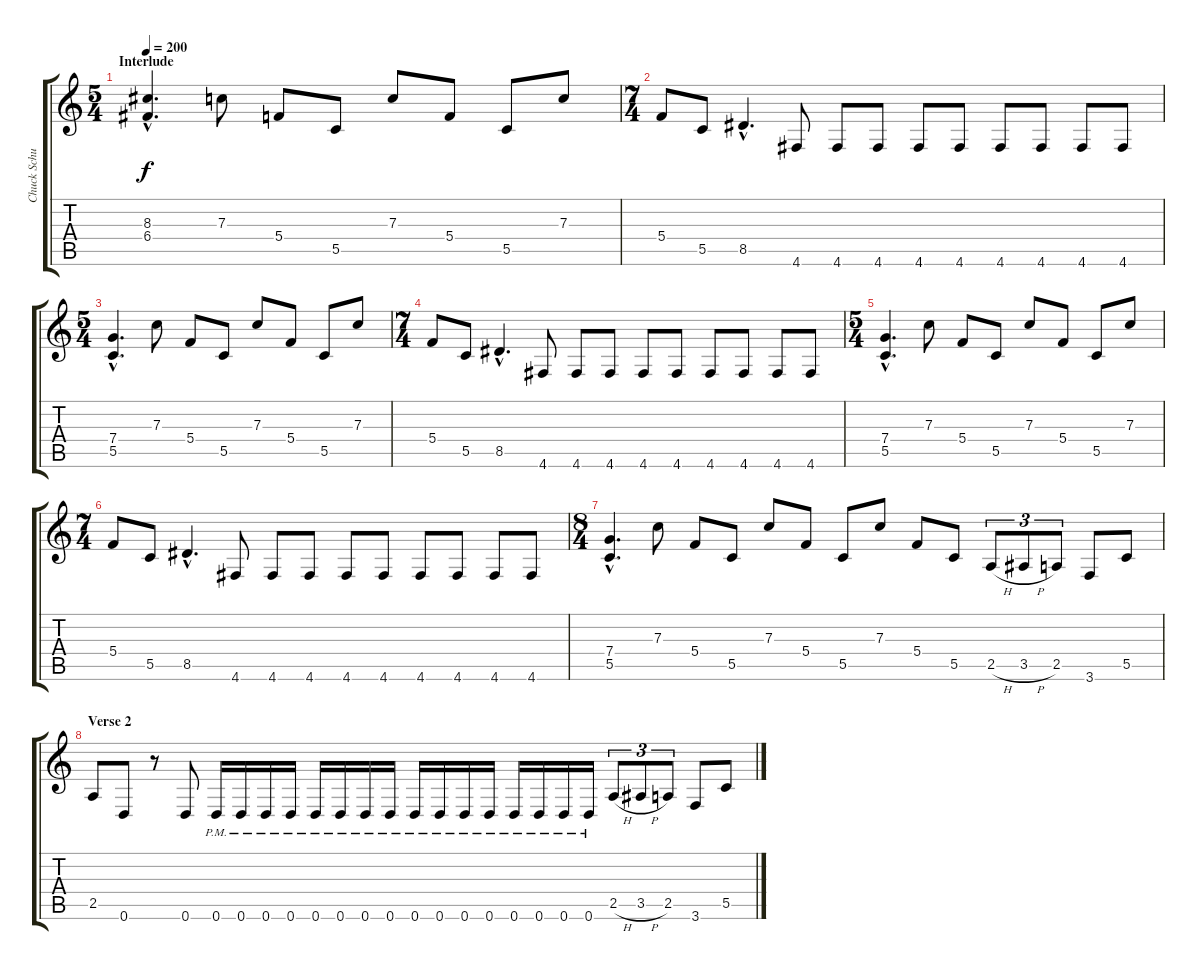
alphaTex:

\track ("Chuck Schuldiner" "Chuck Schu") {instrument distortionguitar}
\staff {score tabs}
\tuning (D4 A3 F3 C3 G2 D2) {hide}
\ts (5 4)
\section ("" "Interlude")
\tempo 200
\clef g2
\ks c
(8.3{hac} 6.4{hac}).4{d dy f} 7.3.8 5.4.8 5.5.8 7.3.8 5.4.8 5.5.8 7.3.8 |
\ts (7 4)
5.4.8 5.5.8 8.5{hac}.4{d} 4.6.8 4.6.8 4.6.8 4.6.8 4.6.8 4.6.8 4.6.8 4.6.8 4.6.8 |
\ts (5 4)
(7.4{hac} 5.5{hac}).4{d} 7.3.8 5.4.8 5.5.8 7.3.8 5.4.8 5.5.8 7.3.8 |
\ts (7 4)
5.4.8 5.5.8 8.5{hac}.4{d} 4.6.8 4.6.8 4.6.8 4.6.8 4.6.8 4.6.8 4.6.8 4.6.8 4.6.8 |
\ts (5 4)
(7.4{hac} 5.5{hac}).4{d} 7.3.8 5.4.8 5.5.8 7.3.8 5.4.8 5.5.8 7.3.8 |
\ts (7 4)
5.4.8 5.5.8 8.5{hac}.4{d} 4.6.8 4.6.8 4.6.8 4.6.8 4.6.8 4.6.8 4.6.8 4.6.8 4.6.8 |
\ts (8 4)
(7.4{hac} 5.5{hac}).4{d} 7.3.8 5.4.8 5.5.8 7.3.8 5.4.8 5.5.8 7.3.8 5.4.8 5.5.8 2.5{h}.8{tu (3 2)} 3.5{h}.8{tu (3 2)} 2.5.8{tu (3 2)} 3.6.8 5.5.8 |
\section ("" "Verse 2")
2.5.8 0.6.8 r.8 0.6.8 0.6{pm}.16 0.6{pm}.16 0.6{pm}.16 0.6{pm}.16 0.6{pm}.16 0.6{pm}.16 0.6{pm}.16 0.6{pm}.16 0.6{pm}.16 0.6{pm}.16 0.6{pm}.16 0.6{pm}.16 0.6{pm}.16 0.6{pm}.16 0.6{pm}.16 0.6{pm}.16 2.5{h}.8{tu (3 2)} 3.5{h}.8{tu (3 2)} 2.5.8{tu (3 2)} 3.6.8 5.5.8
